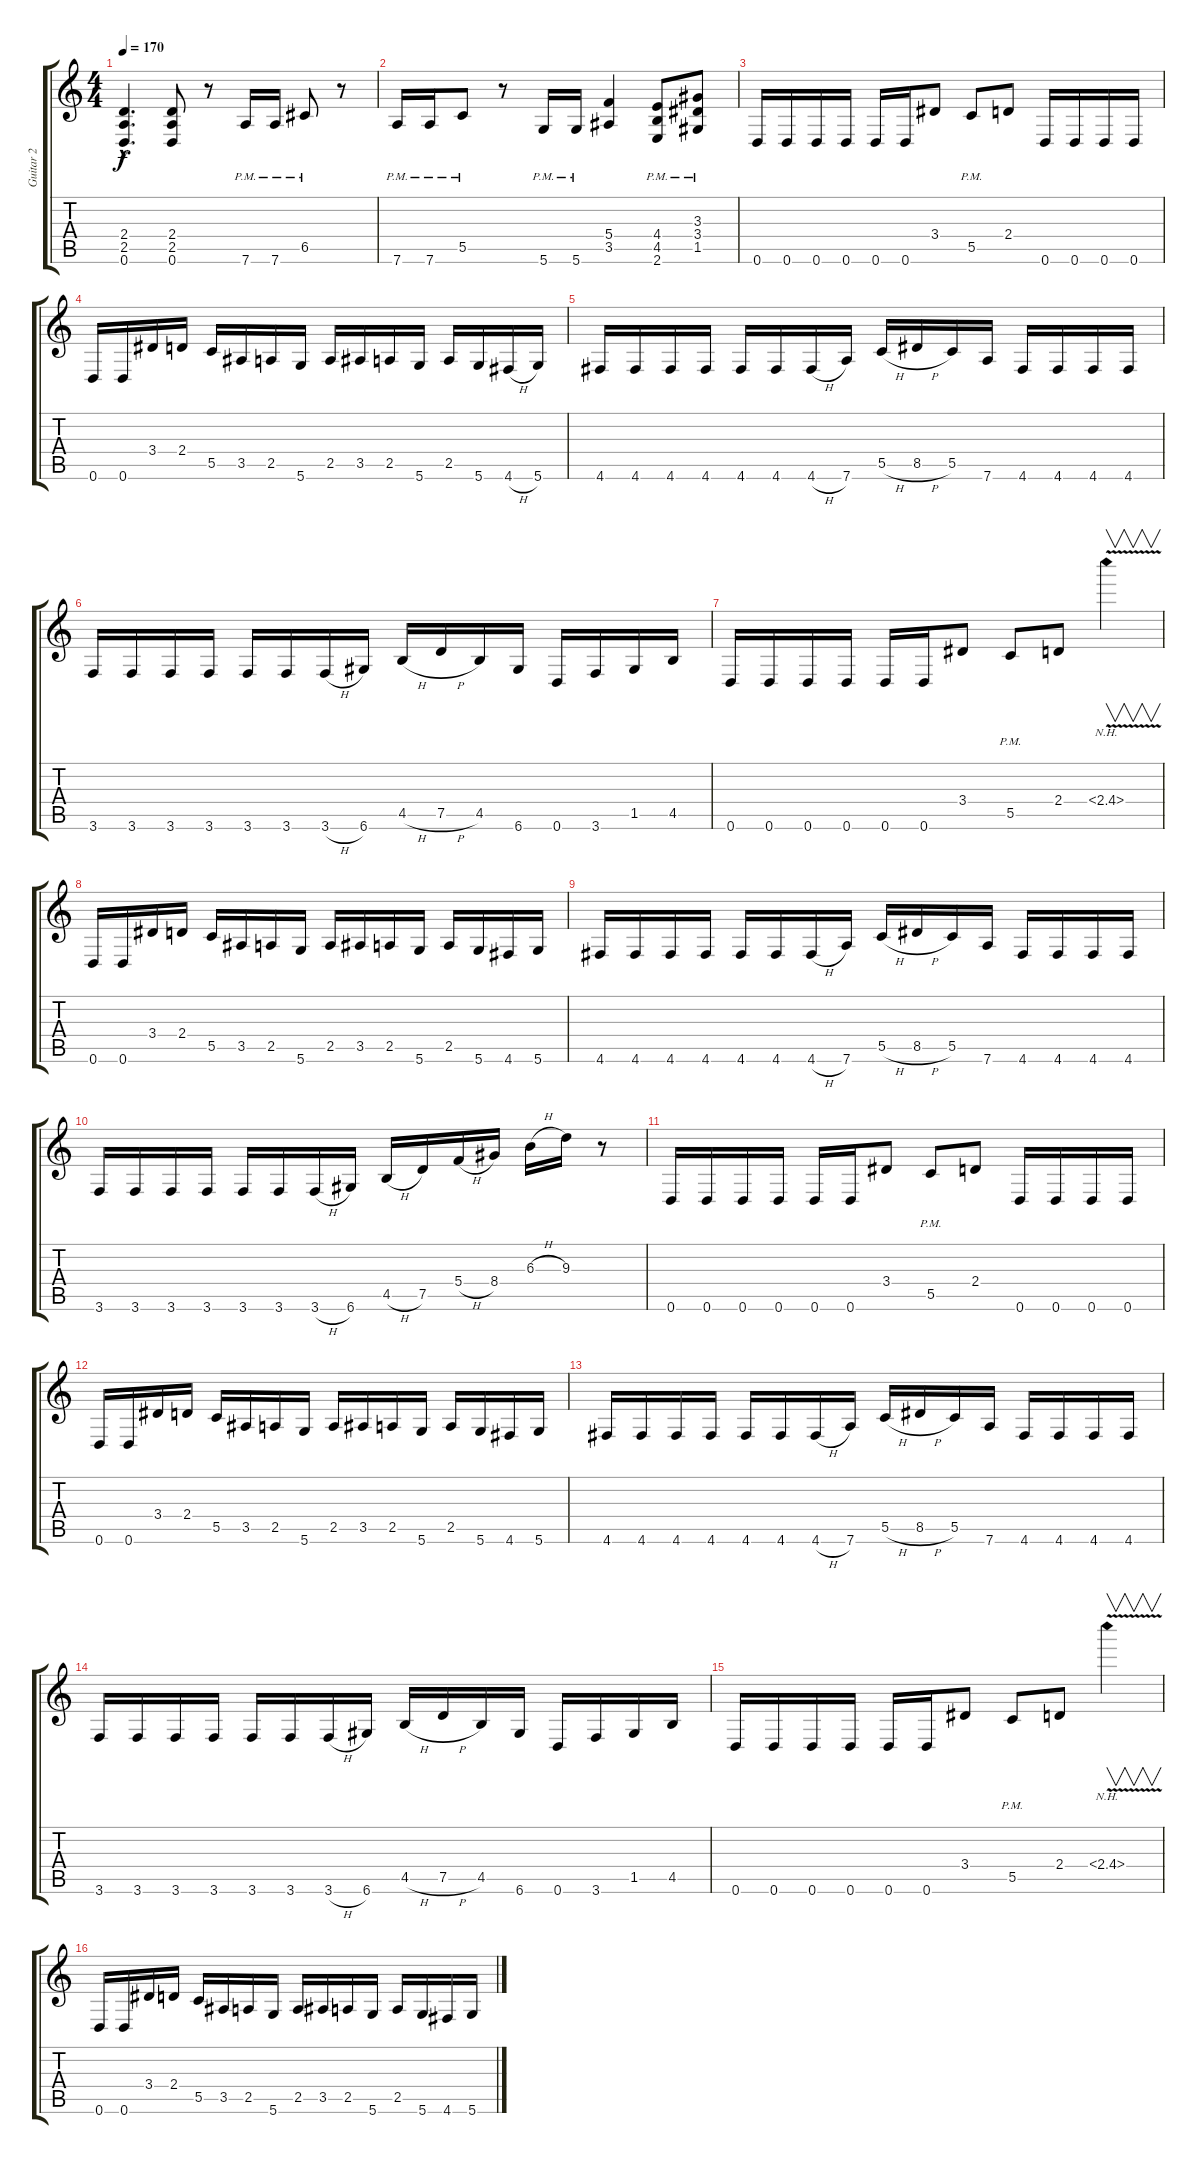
\track ("Guitar 2" "Guitar 2") {instrument distortionguitar}
\staff {score tabs}
\tuning (D4 A3 F3 C3 G2 D2) {hide}
\ts (4 4)
\tempo 170
\clef g2
\ks c
(2.4{hac} 2.5{hac} 0.6{hac}).4{d dy f instrument distortionguitar} (2.4 2.5 0.6).8 r.8 7.6{pm}.16 7.6{pm}.16 6.5{pm}.8 r.8 |
7.6{pm}.16 7.6{pm}.16 5.5{pm}.8 r.8 5.6{pm}.16 5.6{pm}.16 (5.4 3.5).4 (4.4{pm} 4.5{pm} 2.6{pm}).8 (3.3{pm} 3.4{pm} 1.5{pm}).8 |
0.6.16 0.6.16 0.6.16 0.6.16 0.6.16 0.6.16 3.4.8 5.5{pm}.8 2.4.8 0.6.16 0.6.16 0.6.16 0.6.16 |
0.6.16 0.6.16 3.4.16 2.4.16 5.5.16 3.5.16 2.5.16 5.6.16 2.5.16 3.5.16 2.5.16 5.6.16 2.5.16 5.6.16 4.6{h}.16 5.6.16 |
4.6.16 4.6.16 4.6.16 4.6.16 4.6.16 4.6.16 4.6{h}.16 7.6.16 5.5{h}.16 8.5{h}.16 5.5.16 7.6.16 4.6.16 4.6.16 4.6.16 4.6.16 |
3.6.16 3.6.16 3.6.16 3.6.16 3.6.16 3.6.16 3.6{h}.16 6.6.16 4.5{h}.16 7.5{h}.16 4.5.16 6.6.16 0.6.16 3.6.16 1.5.16 4.5.16 |
0.6.16 0.6.16 0.6.16 0.6.16 0.6.16 0.6.16 3.4.8 5.5{pm}.8 2.4.8 2.4{nh v}.4{v} |
0.6.16 0.6.16 3.4.16 2.4.16 5.5.16 3.5.16 2.5.16 5.6.16 2.5.16 3.5.16 2.5.16 5.6.16 2.5.16 5.6.16 4.6.16 5.6.16 |
4.6.16 4.6.16 4.6.16 4.6.16 4.6.16 4.6.16 4.6{h}.16 7.6.16 5.5{h}.16 8.5{h}.16 5.5.16 7.6.16 4.6.16 4.6.16 4.6.16 4.6.16 |
3.6.16 3.6.16 3.6.16 3.6.16 3.6.16 3.6.16 3.6{h}.16 6.6.16 4.5{h}.16 7.5.16 5.4{h}.16 8.4.16 6.3{h}.16 9.3.16 r.8 |
0.6.16 0.6.16 0.6.16 0.6.16 0.6.16 0.6.16 3.4.8 5.5{pm}.8 2.4.8 0.6.16 0.6.16 0.6.16 0.6.16 |
0.6.16 0.6.16 3.4.16 2.4.16 5.5.16 3.5.16 2.5.16 5.6.16 2.5.16 3.5.16 2.5.16 5.6.16 2.5.16 5.6.16 4.6.16 5.6.16 |
4.6.16 4.6.16 4.6.16 4.6.16 4.6.16 4.6.16 4.6{h}.16 7.6.16 5.5{h}.16 8.5{h}.16 5.5.16 7.6.16 4.6.16 4.6.16 4.6.16 4.6.16 |
3.6.16 3.6.16 3.6.16 3.6.16 3.6.16 3.6.16 3.6{h}.16 6.6.16 4.5{h}.16 7.5{h}.16 4.5.16 6.6.16 0.6.16 3.6.16 1.5.16 4.5.16 |
0.6.16 0.6.16 0.6.16 0.6.16 0.6.16 0.6.16 3.4.8 5.5{pm}.8 2.4.8 2.4{nh v}.4{v} |
0.6.16 0.6.16 3.4.16 2.4.16 5.5.16 3.5.16 2.5.16 5.6.16 2.5.16 3.5.16 2.5.16 5.6.16 2.5.16 5.6.16 4.6.16 5.6.16
